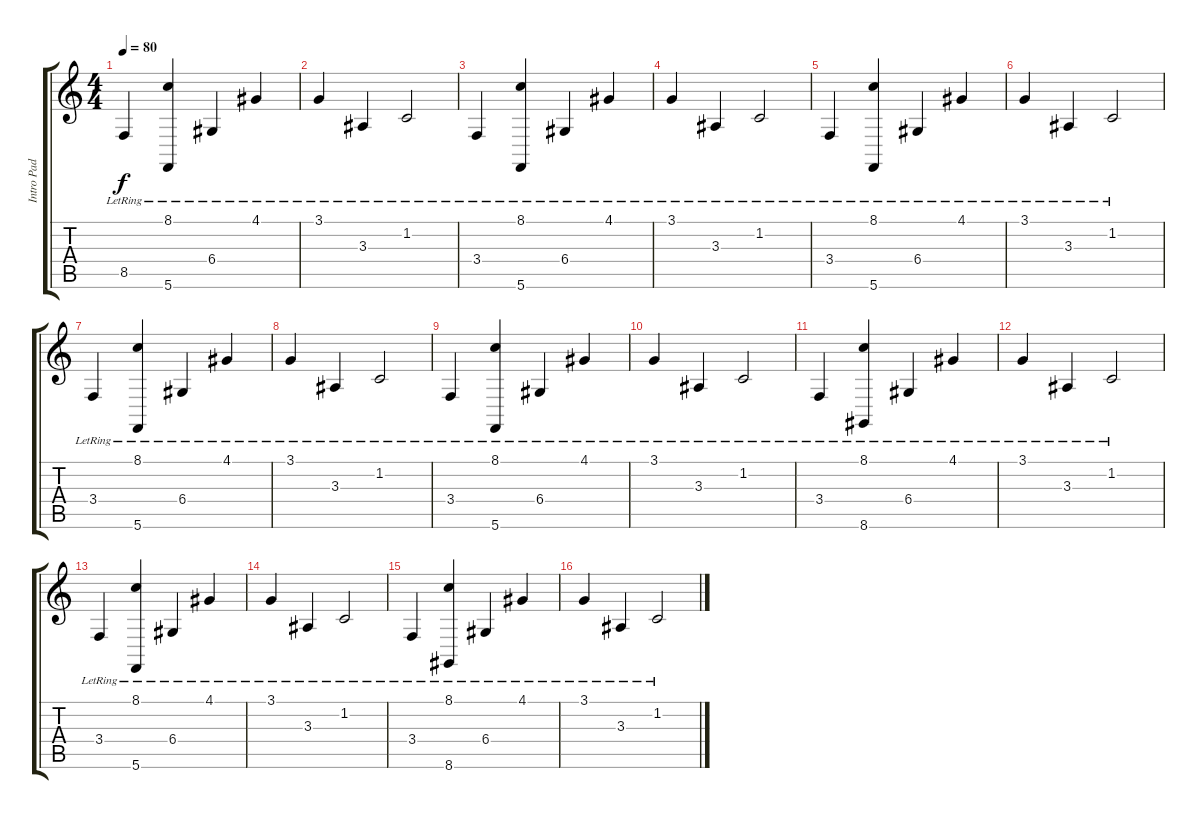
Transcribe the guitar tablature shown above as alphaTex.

\track ("Intro Pad" "Intro Pad") {instrument pad1newage}
\staff {score tabs}
\tuning (E4 B3 G3 D3 A2 C2) {hide}
\ts (4 4)
\tempo 80
\clef g2
\ks c
8.5{lr}.4{dy f volume 6 instrument pad1newage} (8.1{lr} 5.6{lr}).4{volume 16} 6.4{lr}.4 4.1{lr}.4 |
3.1{lr}.4 3.3{lr}.4 1.2{lr}.2 |
3.4{lr}.4 (8.1{lr} 5.6{lr}).4 6.4{lr}.4 4.1{lr}.4 |
3.1{lr}.4 3.3{lr}.4 1.2{lr}.2 |
3.4{lr}.4 (8.1{lr} 5.6{lr}).4 6.4{lr}.4 4.1{lr}.4 |
3.1{lr}.4 3.3{lr}.4 1.2{lr}.2 |
3.4{lr}.4 (8.1{lr} 5.6{lr}).4 6.4{lr}.4 4.1{lr}.4 |
3.1{lr}.4 3.3{lr}.4 1.2{lr}.2 |
3.4{lr}.4 (8.1{lr} 5.6{lr}).4 6.4{lr}.4 4.1{lr}.4 |
3.1{lr}.4 3.3{lr}.4 1.2{lr}.2 |
3.4{lr}.4 (8.1{lr} 8.6{lr}).4 6.4{lr}.4 4.1{lr}.4 |
3.1{lr}.4 3.3{lr}.4 1.2{lr}.2 |
3.4{lr}.4 (8.1{lr} 5.6{lr}).4 6.4{lr}.4 4.1{lr}.4 |
3.1{lr}.4 3.3{lr}.4 1.2{lr}.2 |
3.4{lr}.4 (8.1{lr} 8.6{lr}).4 6.4{lr}.4 4.1{lr}.4 |
3.1{lr}.4 3.3{lr}.4 1.2{lr}.2
